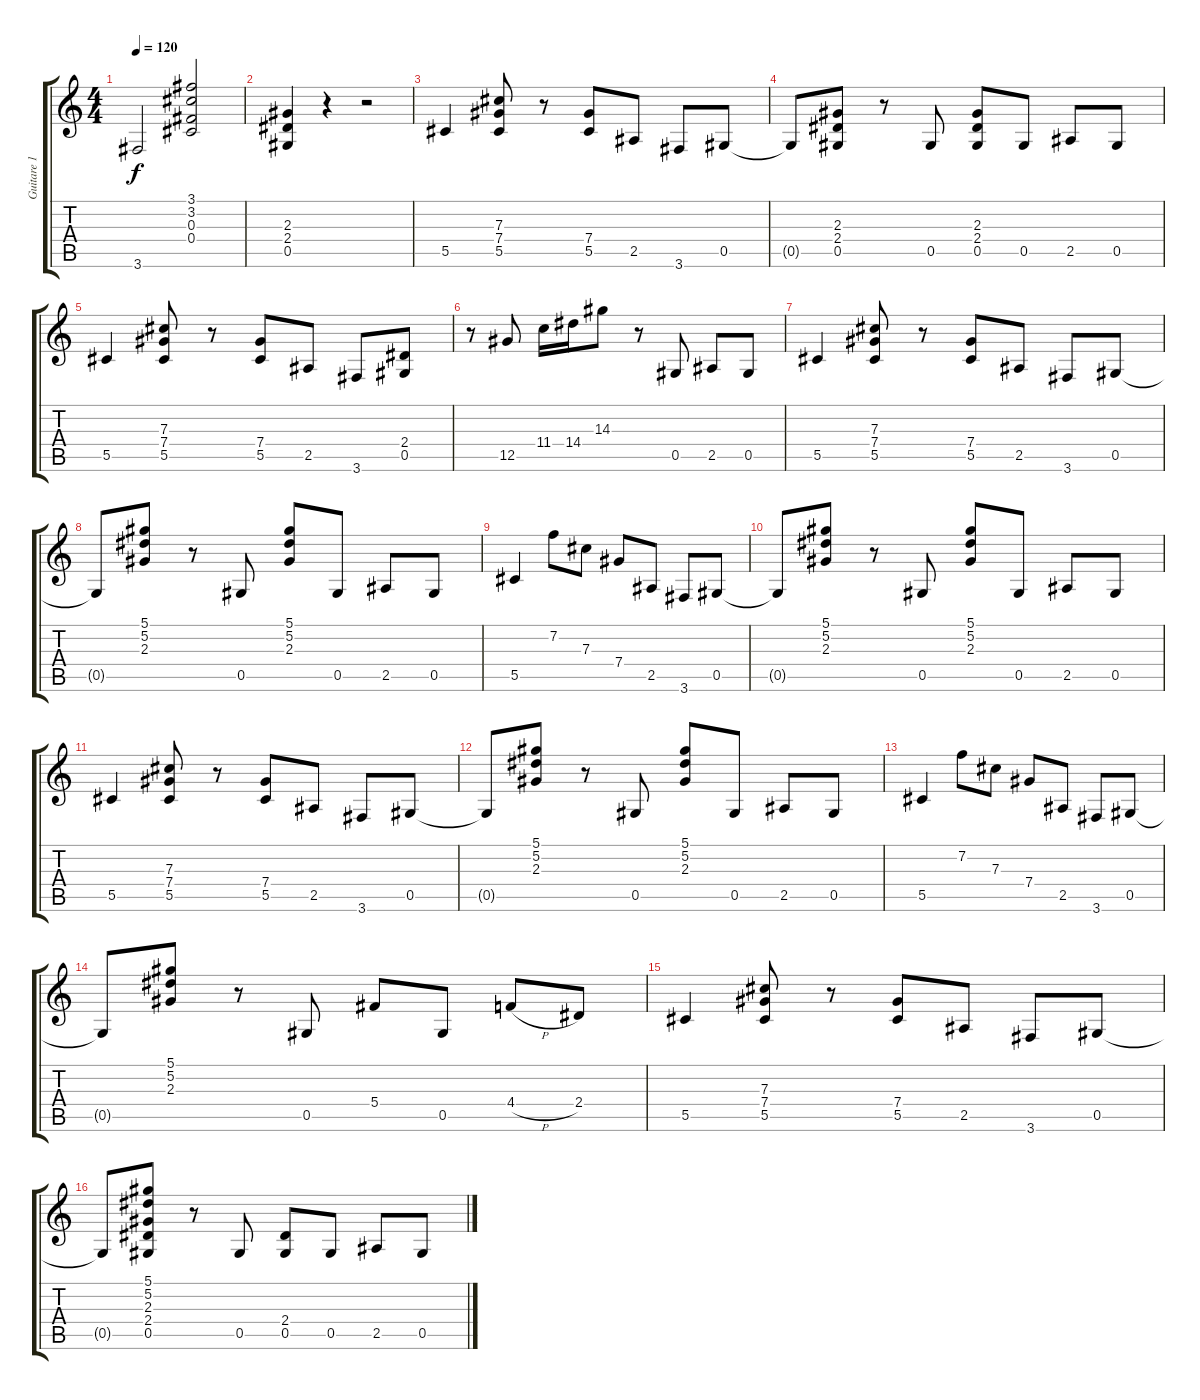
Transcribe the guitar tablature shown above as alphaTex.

\track ("Guitare 1" "Guitare 1") {instrument electricguitarclean}
\staff {score tabs}
\tuning (Eb4 Bb3 Gb3 Db3 Ab2 Eb2) {hide}
\ts (4 4)
\tempo 120
\clef g2
\ks c
3.6.2{dy f} (3.1 3.2 0.3 0.4).2 |
(2.3 2.4 0.5).4 r.4 r.2 |
5.5.4 (7.3 7.4 5.5).8 r.8 (7.4 5.5).8 2.5.8 3.6.8 0.5.8 |
0.5{t}.8 (2.3 2.4 0.5).8 r.8 0.5.8 (2.3 2.4 0.5).8 0.5.8 2.5.8 0.5.8 |
5.5.4 (7.3 7.4 5.5).8 r.8 (7.4 5.5).8 2.5.8 3.6.8 (2.4 0.5).8 |
r.8 12.5.8 11.4.16 14.4.16 14.3.8 r.8 0.5.8 2.5.8 0.5.8 |
5.5.4 (7.3 7.4 5.5).8 r.8 (7.4 5.5).8 2.5.8 3.6.8 0.5.8 |
0.5{t}.8 (5.1 5.2 2.3).8 r.8 0.5.8 (5.1 5.2 2.3).8 0.5.8 2.5.8 0.5.8 |
5.5.4 7.2.8 7.3.8 7.4.8 2.5.8 3.6.8 0.5.8 |
0.5{t}.8 (5.1 5.2 2.3).8 r.8 0.5.8 (5.1 5.2 2.3).8 0.5.8 2.5.8 0.5.8 |
5.5.4 (7.3 7.4 5.5).8 r.8 (7.4 5.5).8 2.5.8 3.6.8 0.5.8 |
0.5{t}.8 (5.1 5.2 2.3).8 r.8 0.5.8 (5.1 5.2 2.3).8 0.5.8 2.5.8 0.5.8 |
5.5.4 7.2.8 7.3.8 7.4.8 2.5.8 3.6.8 0.5.8 |
0.5{t}.8 (5.1 5.2 2.3).8 r.8 0.5.8 5.4.8 0.5.8 4.4{h}.8 2.4.8 |
5.5.4 (7.3 7.4 5.5).8 r.8 (7.4 5.5).8 2.5.8 3.6.8 0.5.8 |
0.5{t}.8 (5.1 5.2 2.3 2.4 0.5).8 r.8 0.5.8 (2.4 0.5).8 0.5.8 2.5.8 0.5.8
